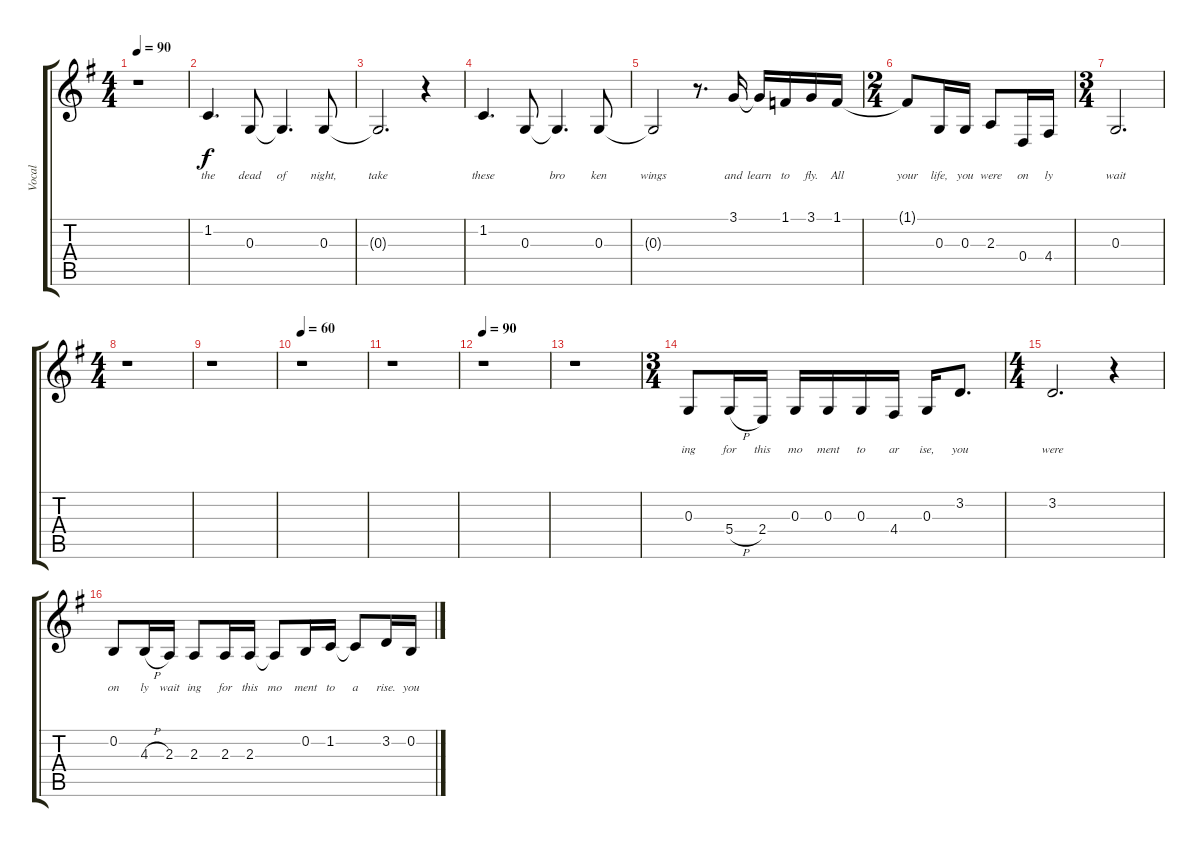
\track ("Vocal" "Vocal") {instrument brightacousticpiano}
\staff {score tabs}
\tuning (E4 B3 G3 D3 A2 E2) {hide}
\ts (4 4)
\tempo 90
\clef g2
\ks g
r.1{dy f} |
1.2.4{d lyrics (0 "the") lyrics (1 "") lyrics (2 "") lyrics (3 "") lyrics (4 "")} 0.3.8{lyrics (0 "dead") lyrics (1 "") lyrics (2 "") lyrics (3 "") lyrics (4 "")} 0.3{t}.4{d lyrics (0 "of") lyrics (1 "") lyrics (2 "") lyrics (3 "") lyrics (4 "")} 0.3.8{lyrics (0 "night,") lyrics (1 "") lyrics (2 "") lyrics (3 "") lyrics (4 "")} |
0.3{t}.2{d lyrics (0 "take") lyrics (1 "") lyrics (2 "") lyrics (3 "") lyrics (4 "")} r.4 |
1.2.4{d lyrics (0 "these") lyrics (1 "") lyrics (2 "") lyrics (3 "") lyrics (4 "")} 0.3.8{lyrics (0 "") lyrics (1 "") lyrics (2 "") lyrics (3 "") lyrics (4 "")} 0.3{t}.4{d lyrics (0 "bro") lyrics (1 "") lyrics (2 "") lyrics (3 "") lyrics (4 "")} 0.3.8{lyrics (0 "ken") lyrics (1 "") lyrics (2 "") lyrics (3 "") lyrics (4 "")} |
0.3{t}.2{lyrics (0 "wings") lyrics (1 "") lyrics (2 "") lyrics (3 "") lyrics (4 "")} r.8{d} 3.1.16{lyrics (0 "and") lyrics (1 "") lyrics (2 "") lyrics (3 "") lyrics (4 "")} 3.1{t}.16{lyrics (0 "learn") lyrics (1 "") lyrics (2 "") lyrics (3 "") lyrics (4 "")} 1.1.16{lyrics (0 "to") lyrics (1 "") lyrics (2 "") lyrics (3 "") lyrics (4 "")} 3.1.16{lyrics (0 "fly.") lyrics (1 "") lyrics (2 "") lyrics (3 "") lyrics (4 "")} 1.1.16{lyrics (0 "All") lyrics (1 "") lyrics (2 "") lyrics (3 "") lyrics (4 "")} |
\ts (2 4)
1.1{t}.8{lyrics (0 "your") lyrics (1 "") lyrics (2 "") lyrics (3 "") lyrics (4 "")} 0.3.16{lyrics (0 "life,") lyrics (1 "") lyrics (2 "") lyrics (3 "") lyrics (4 "")} 0.3.16{lyrics (0 "you") lyrics (1 "") lyrics (2 "") lyrics (3 "") lyrics (4 "")} 2.3.8{lyrics (0 "were") lyrics (1 "") lyrics (2 "") lyrics (3 "") lyrics (4 "")} 0.4.16{lyrics (0 "on") lyrics (1 "") lyrics (2 "") lyrics (3 "") lyrics (4 "")} 4.4.16{lyrics (0 "ly") lyrics (1 "") lyrics (2 "") lyrics (3 "") lyrics (4 "")} |
\ts (3 4)
0.3.2{d lyrics (0 "wait") lyrics (1 "") lyrics (2 "") lyrics (3 "") lyrics (4 "")} |
\ts (4 4)
r.1 |
r.1 |
\tempo 60
r.1 |
r.1 |
\tempo 90
r.1 |
r.1 |
\ts (3 4)
0.3.8{lyrics (0 "ing") lyrics (1 "") lyrics (2 "") lyrics (3 "") lyrics (4 "")} 5.4{h}.16{lyrics (0 "for") lyrics (1 "") lyrics (2 "") lyrics (3 "") lyrics (4 "")} 2.4.16{lyrics (0 "this") lyrics (1 "") lyrics (2 "") lyrics (3 "") lyrics (4 "")} 0.3.16{lyrics (0 "mo") lyrics (1 "") lyrics (2 "") lyrics (3 "") lyrics (4 "")} 0.3.16{lyrics (0 "ment") lyrics (1 "") lyrics (2 "") lyrics (3 "") lyrics (4 "")} 0.3.16{lyrics (0 "to") lyrics (1 "") lyrics (2 "") lyrics (3 "") lyrics (4 "")} 4.4.16{lyrics (0 "ar") lyrics (1 "") lyrics (2 "") lyrics (3 "") lyrics (4 "")} 0.3.16{lyrics (0 "ise,") lyrics (1 "") lyrics (2 "") lyrics (3 "") lyrics (4 "")} 3.2.8{d lyrics (0 "you") lyrics (1 "") lyrics (2 "") lyrics (3 "") lyrics (4 "")} |
\ts (4 4)
3.2.2{d lyrics (0 "were") lyrics (1 "") lyrics (2 "") lyrics (3 "") lyrics (4 "")} r.4 |
0.2.8{lyrics (0 "on") lyrics (1 "") lyrics (2 "") lyrics (3 "") lyrics (4 "")} 4.3{h}.16{lyrics (0 "ly") lyrics (1 "") lyrics (2 "") lyrics (3 "") lyrics (4 "")} 2.3.16{lyrics (0 "wait") lyrics (1 "") lyrics (2 "") lyrics (3 "") lyrics (4 "")} 2.3.8{lyrics (0 "ing") lyrics (1 "") lyrics (2 "") lyrics (3 "") lyrics (4 "")} 2.3.16{lyrics (0 "for") lyrics (1 "") lyrics (2 "") lyrics (3 "") lyrics (4 "")} 2.3.16{lyrics (0 "this") lyrics (1 "") lyrics (2 "") lyrics (3 "") lyrics (4 "")} 2.3{t}.8{lyrics (0 "mo") lyrics (1 "") lyrics (2 "") lyrics (3 "") lyrics (4 "")} 0.2.16{lyrics (0 "ment") lyrics (1 "") lyrics (2 "") lyrics (3 "") lyrics (4 "")} 1.2.16{lyrics (0 "to") lyrics (1 "") lyrics (2 "") lyrics (3 "") lyrics (4 "")} 1.2{t}.8{lyrics (0 "a") lyrics (1 "") lyrics (2 "") lyrics (3 "") lyrics (4 "")} 3.2.16{lyrics (0 "rise.") lyrics (1 "") lyrics (2 "") lyrics (3 "") lyrics (4 "")} 0.2.16{lyrics (0 "you") lyrics (1 "") lyrics (2 "") lyrics (3 "") lyrics (4 "")}
